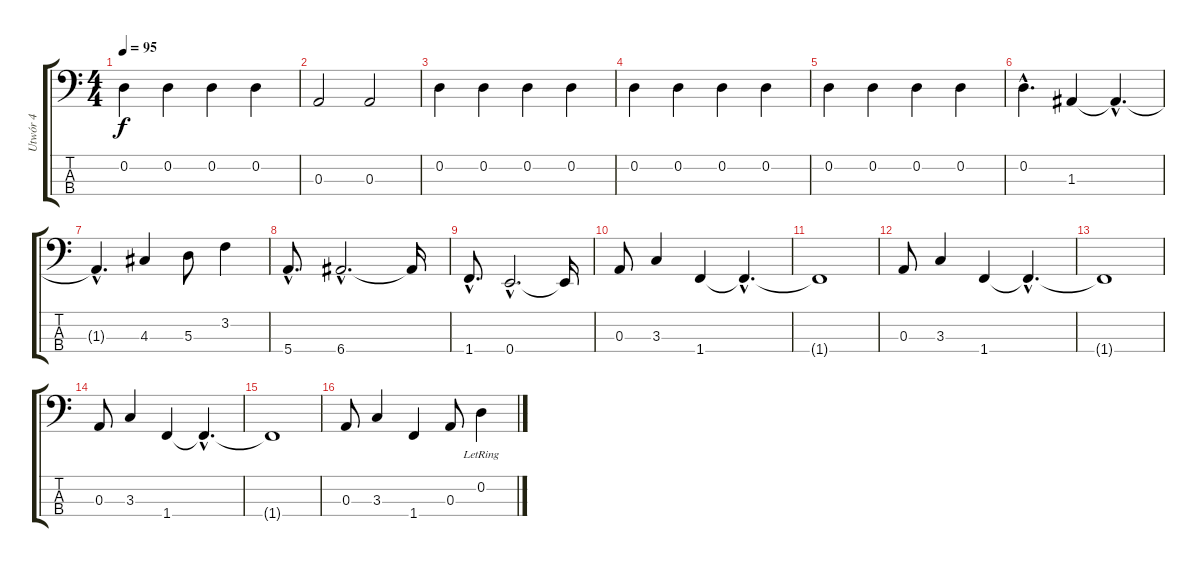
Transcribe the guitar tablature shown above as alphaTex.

\track ("Utwór 4" "Utwór 4") {instrument electricbassfinger}
\staff {score tabs}
\tuning (G2 D2 A1 E1) {hide}
\ts (4 4)
\tempo 95
\clef f4
\ks c
0.2.4{dy f} 0.2.4 0.2.4 0.2.4 |
0.3.2 0.3.2 |
0.2.4 0.2.4 0.2.4 0.2.4 |
0.2.4 0.2.4 0.2.4 0.2.4 |
0.2.4 0.2.4 0.2.4 0.2.4 |
0.2{hac}.4{d} 1.3.4 1.3{hac t}.4{d} |
1.3{hac t}.4{d} 4.3.4 5.3.8 3.2.4 |
5.4{hac}.8{d} 6.4{hac}.2{d} 6.4{t}.16 |
1.4{hac}.8{d} 0.4{hac}.2{d} 0.4{t}.16 |
0.3.8 3.3.4 1.4.4 1.4{hac t}.4{d} |
1.4{t}.1 |
0.3.8 3.3.4 1.4.4 1.4{hac t}.4{d} |
1.4{t}.1 |
0.3.8 3.3.4 1.4.4 1.4{hac t}.4{d} |
1.4{t}.1 |
0.3.8 3.3.4 1.4.4 0.3.8 0.2{lr}.4
